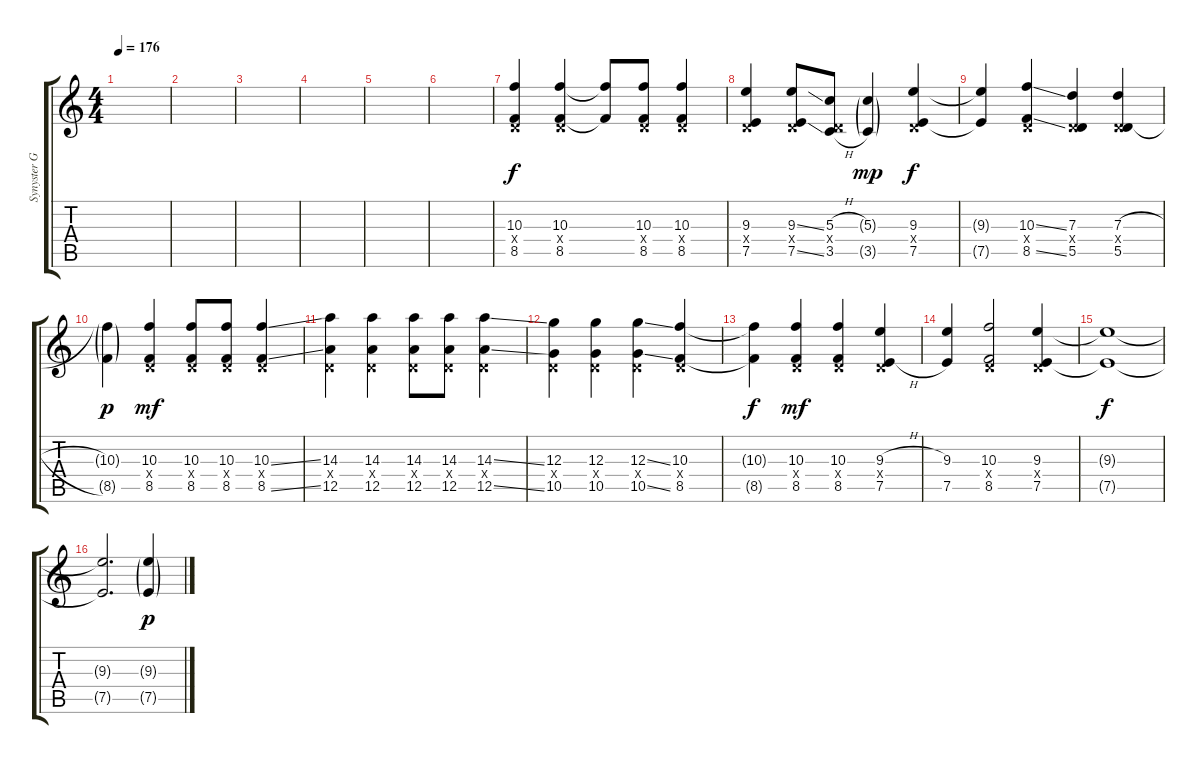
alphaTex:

\track ("Synyster Gates" "Synyster G") {instrument distortionguitar}
\staff {score tabs}
\tuning (E4 B3 G3 D3 A2 D2) {hide}
\ts (4 4)
\tempo 176
\clef g2
\ks c
|
|
|
|
|
|
(10.3 0.4{x} 8.5).4 (10.3 0.4{x} 8.5).4 (10.3{t} 8.5{t}).8 (10.3 0.4{x} 8.5).8 (10.3 0.4{x} 8.5).4 |
(9.3 0.4{x} 7.5).4 (9.3{ss} 0.4{x} 7.5{ss}).8 (5.3{h} 0.4{x} 3.5{h}).8 (5.3{g} 3.5{g}).4{dy mp} (9.3 0.4{x} 7.5).4{dy f} |
(9.3{t} 7.5{t}).4 (10.3{ss} 0.4{x} 8.5{ss}).4 (7.3 0.4{x} 5.5).4 (7.3{h} 0.4{x} 5.5{h}).4 |
(10.3{g} 8.5{g}).4{dy p} (10.3 0.4{x} 8.5).4{dy mf} (10.3 0.4{x} 8.5).8 (10.3 0.4{x} 8.5).8 (10.3{ss} 0.4{x} 8.5{ss}).4 |
(14.3 0.4{x} 12.5).4 (14.3 0.4{x} 12.5).4 (14.3 0.4{x} 12.5).8 (14.3 0.4{x} 12.5).8 (14.3{ss} 0.4{x} 12.5{ss}).4 |
(12.3 0.4{x} 10.5).4 (12.3 0.4{x} 10.5).4 (12.3{ss} 0.4{x} 10.5{ss}).4 (10.3 0.4{x} 8.5).4 |
(10.3{t} 8.5{t}).4{dy f} (10.3 0.4{x} 8.5).4{dy mf} (10.3 0.4{x} 8.5).4 (9.3{h} 0.4{x} 7.5{h}).4 |
(9.3 7.5).4 (10.3 0.4{x} 8.5).2 (9.3 0.4{x} 7.5).4 |
(9.3{t} 7.5{t}).1{dy f} |
(9.3{t} 7.5{t}).2{d} (9.3{g} 7.5{g}).4{dy p}
